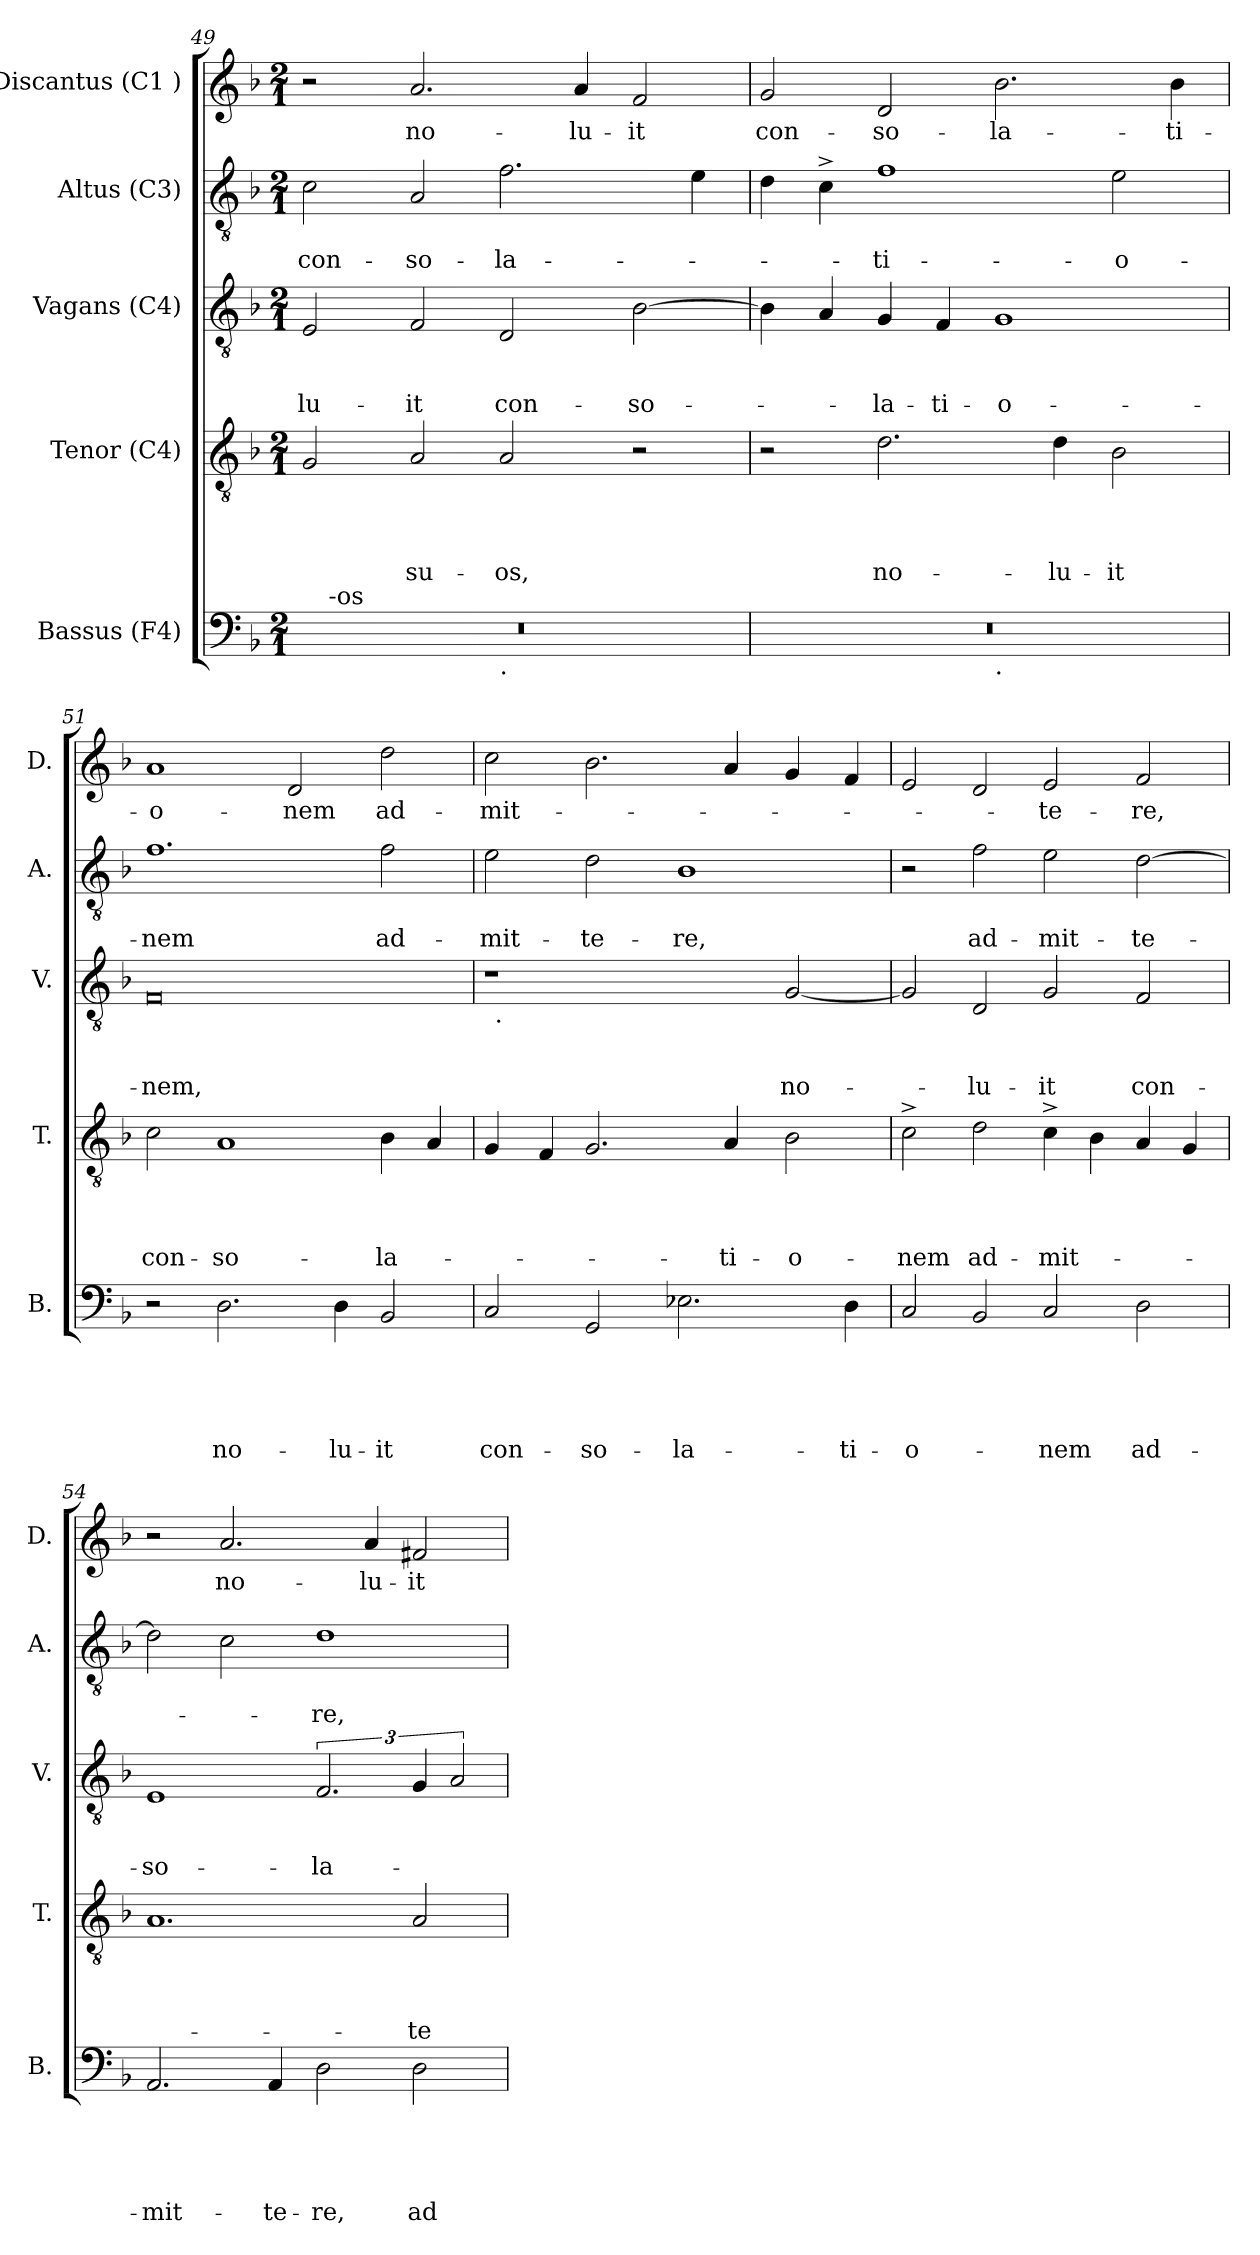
**kern	**text	**text	**text	**text	**text	**kern	**text	**text	**text	**text	**kern	**text	**text	**text	**kern	**text	**text	**kern	**text
*part5	*part5	*part5	*part5	*part5	*part5	*part4	*part4	*part4	*part4	*part4	*part3	*part3	*part3	*part3	*part2	*part2	*part2	*part1	*part1
*staff5	*staff5	*staff5	*staff5	*staff5	*staff5	*staff4	*staff4	*staff4	*staff4	*staff4	*staff3	*staff3	*staff3	*staff3	*staff2	*staff2	*staff2	*staff1	*staff1
*I"Bassus (F4)	*	*	*	*	*	*I"Tenor (C4)	*	*	*	*	*I"Vagans (C4)	*	*	*	*I"Altus (C3)	*	*	*I"Discantus (C1 )	*
*I'B.	*	*	*	*	*	*I'T.	*	*	*	*	*I'V.	*	*	*	*I'A.	*	*	*I'D.	*
!!LO:PB:g=z
*clefF4	*	*	*	*	*	*clefGv2	*	*	*	*	*clefGv2	*	*	*	*clefGv2	*	*	*clefG2	*
*k[b-]	*	*	*	*	*	*k[b-]	*	*	*	*	*k[b-]	*	*	*	*k[b-]	*	*	*k[b-]	*
*F:	*	*	*	*	*	*F:	*	*	*	*	*F:	*	*	*	*F:	*	*	*F:	*
*M2/1	*	*	*	*	*	*M2/1	*	*	*	*	*M2/1	*	*	*	*M2/1	*	*	*M2/1	*
=49	=49	=49	=49	=49	=49	=49	=49	=49	=49	=49	=49	=49	=49	=49	=49	=49	=49	=49	=49
!	!	!	!	!	!	!	!	!	!	!	!	!	!	!LO:LY:b	!	!	!LO:LY:b	!	!
*^	*	*	*	*	*	*	*	*	*	*	*	*	*	*	*	*	*	*	*
*	*^	*	*	*	*	*	*	*	*	*	*	*	*	*	*	*	*	*	*	*
0r	16ryy	1ryy	.	.	.	.	.	2G/	.	.	.	.	2E/	.	.	-lu-	2c\	.	con-	2r	.
!	!LO:TX:a:t=-os	!	!	!	!	!	!	!	!	!	!	!	!	!	!	!	!	!	!	!	!
.	1ryy	.	.	.	.	.	.	.	.	.	.	.	.	.	.	.	.	.	.	.	.
!	!	!	!	!	!	!	!	!	!	!	!	!LO:LY:b	!	!	!	!LO:LY:b	!	!	!LO:LY:b	!	!LO:LY:b
.	.	.	.	.	.	.	.	2A/	.	.	.	-su-	2F/	.	.	-it	2A/	.	-so-	2.a/	no-
!	!	!LO:TX:b:t=.	!	!	!	!	!	!	!	!	!	!	!	!	!	!	!	!	!	!	!
!	!	!	!	!	!	!	!	!	!	!	!	!LO:LY:b	!	!	!	!LO:LY:b	!	!	!LO:LY:b	!	!
.	.	1ryy	.	.	.	.	.	2A/	.	.	.	-os,	2D/	.	.	con-	2.f\	.	-la-	.	.
.	2...ryy	.	.	.	.	.	.	.	.	.	.	.	.	.	.	.	.	.	.	.	.
!	!	!	!	!	!	!	!	!	!	!	!	!	!	!	!	!	!	!	!	!	!LO:LY:b
.	.	.	.	.	.	.	.	.	.	.	.	.	.	.	.	.	.	.	.	4a/	-lu-
!	!	!	!	!	!	!	!	!	!	!	!	!	!	!	!	!LO:LY:b	!	!	!	!	!LO:LY:b
.	.	.	.	.	.	.	.	2r	.	.	.	.	[>2B-\	.	.	-so-	.	.	.	2f/	-it
.	.	.	.	.	.	.	.	.	.	.	.	.	.	.	.	.	4e\	.	.	.	.
=50	=50	=50	=50	=50	=50	=50	=50	=50	=50	=50	=50	=50	=50	=50	=50	=50	=50	=50	=50	=50	=50
!	!	!	!	!	!	!	!	!	!	!	!	!	!	!	!	!	!	!	!	!	!LO:LY:b
*	*v	*v	*	*	*	*	*	*	*	*	*	*	*	*	*	*	*	*	*	*	*
0r	1ryy	.	.	.	.	.	2r	.	.	.	.	4B-\]	.	.	.	4d\	.	.	2g/	con-
.	.	.	.	.	.	.	.	.	.	.	.	4A/	.	.	.	4c^>\	.	.	.	.
!	!	!	!	!	!	!	!	!	!	!	!LO:LY:b	!	!	!	!LO:LY:b	!	!	!LO:LY:b	!	!LO:LY:b
.	.	.	.	.	.	.	2.d\	.	.	.	no-	4G/	.	.	-la-	1f	.	-ti-	2d/	-so-
!	!	!	!	!	!	!	!	!	!	!	!	!	!	!	!LO:LY:b	!	!	!	!	!
.	.	.	.	.	.	.	.	.	.	.	.	4F/	.	.	-ti-	.	.	.	.	.
!	!LO:TX:b:t=.	!	!	!	!	!	!	!	!	!	!	!	!	!	!	!	!	!	!	!
!	!	!	!	!	!	!	!	!	!	!	!	!	!	!	!LO:LY:b:rj	!	!	!	!	!LO:LY:b
.	1ryy	.	.	.	.	.	.	.	.	.	.	1G	.	.	-o-	.	.	.	2.b-\	-la-
!	!	!	!	!	!	!	!	!	!	!	!LO:LY:b	!	!	!	!	!	!	!	!	!
.	.	.	.	.	.	.	4d\	.	.	.	-lu-	.	.	.	.	.	.	.	.	.
!	!	!	!	!	!	!	!	!	!	!	!LO:LY:b	!	!	!	!	!	!	!LO:LY:b	!	!
.	.	.	.	.	.	.	2B-\	.	.	.	-it	.	.	.	.	2e\	.	-o-	.	.
!	!	!	!	!	!	!	!	!	!	!	!	!	!	!	!	!	!	!	!	!LO:LY:b
.	.	.	.	.	.	.	.	.	.	.	.	.	.	.	.	.	.	.	4b-\	-ti-
=51	=51	=51	=51	=51	=51	=51	=51	=51	=51	=51	=51	=51	=51	=51	=51	=51	=51	=51	=51	=51
!	!	!	!	!	!	!	!	!	!	!	!LO:LY:b	!	!	!	!LO:LY:b	!	!	!LO:LY:b	!	!LO:LY:b:rj
*v	*v	*	*	*	*	*	*	*	*	*	*	*	*	*	*	*	*	*	*	*
2r	.	.	.	.	.	2c\	.	.	.	con-	0F	.	.	-nem,	1.f	.	-nem	1a	-o-
!	!	!	!	!	!LO:LY:b	!	!	!	!	!LO:LY:b	!	!	!	!	!	!	!	!	!
2.D\	.	.	.	.	no-	1A	.	.	.	-so-	.	.	.	.	.	.	.	.	.
!	!	!	!	!	!	!	!	!	!	!	!	!	!	!	!	!	!	!	!LO:LY:b
.	.	.	.	.	.	.	.	.	.	.	.	.	.	.	.	.	.	2d/	-nem
!	!	!	!	!	!LO:LY:b	!	!	!	!	!	!	!	!	!	!	!	!	!	!
4D\	.	.	.	.	-lu-	.	.	.	.	.	.	.	.	.	.	.	.	.	.
!	!	!	!	!	!LO:LY:b	!	!	!	!	!LO:LY:b	!	!	!	!	!	!	!LO:LY:b	!	!LO:LY:b
2BB-/	.	.	.	.	-it	4B-\	.	.	.	-la-	.	.	.	.	2f\	.	ad-	2dd\	ad-
.	.	.	.	.	.	4A/	.	.	.	.	.	.	.	.	.	.	.	.	.
=52	=52	=52	=52	=52	=52	=52	=52	=52	=52	=52	=52	=52	=52	=52	=52	=52	=52	=52	=52
!	!	!	!	!	!LO:LY:b	!	!	!	!	!	!	!	!	!	!	!	!LO:LY:b	!	!LO:LY:b
*	*	*	*	*	*	*	*	*	*	*	*^	*	*	*	*	*	*	*	*
2C/	.	.	.	.	con-	4G/	.	.	.	.	1r	48ryy	.	.	.	2e\	.	-mit-	2cc\	-mit-
!	!	!	!	!	!	!	!	!	!	!	!	!LO:TX:b:t=.	!	!	!	!	!	!	!	!
.	.	.	.	.	.	.	.	.	.	.	.	3%2ryy	.	.	.	.	.	.	.	.
.	.	.	.	.	.	4F/	.	.	.	.	.	.	.	.	.	.	.	.	.	.
!	!	!	!	!	!LO:LY:b	!	!	!	!	!	!	!	!	!	!	!	!	!LO:LY:b	!	!
2GG/	.	.	.	.	-so-	2.G/	.	.	.	.	.	.	.	.	.	2d\	.	-te-	2.b-\	.
.	.	.	.	.	.	.	.	.	.	.	.	3%2ryy	.	.	.	.	.	.	.	.
!	!	!	!	!	!LO:LY:b	!	!	!	!	!	!	!	!	!	!	!	!	!LO:LY:b	!	!
2.E-\	.	.	.	.	-la-	.	.	.	.	.	2ryy	.	.	.	.	1B-	.	-re,	.	.
!	!	!	!	!	!	!	!	!	!	!LO:LY:b	!	!	!	!	!	!	!	!	!	!
.	.	.	.	.	.	4A/	.	.	.	-ti-	.	.	.	.	.	.	.	.	4a/	.
.	.	.	.	.	.	.	.	.	.	.	.	3ryy	.	.	.	.	.	.	.	.
!	!	!	!	!	!	!	!	!	!	!LO:LY:b	!	!	!	!	!LO:LY:b	!	!	!	!	!
.	.	.	.	.	.	2B-\	.	.	.	-o-	[<2G/	.	.	.	no-	.	.	.	4g/	.
.	.	.	.	.	.	.	.	.	.	.	.	6...ryy	.	.	.	.	.	.	.	.
!	!	!	!	!	!LO:LY:b	!	!	!	!	!	!	!	!	!	!	!	!	!	!	!
4D\	.	.	.	.	-ti-	.	.	.	.	.	.	.	.	.	.	.	.	.	4f</	.
!!LO:LB:g=z
=53	=53	=53	=53	=53	=53	=53	=53	=53	=53	=53	=53	=53	=53	=53	=53	=53	=53	=53	=53	=53
!	!	!	!	!	!LO:LY:b	!	!	!	!	!LO:LY:b	!	!	!	!	!	!	!	!	!	!
*	*	*	*	*	*	*	*	*	*	*	*v	*v	*	*	*	*	*	*	*	*
2C/	.	.	.	.	-o-	2c^>\	.	.	.	-nem	2G/]	.	.	.	2r	.	.	2e/	.
!	!	!	!	!	!	!	!	!	!	!LO:LY:b	!	!	!	!LO:LY:b	!	!	!LO:LY:b	!	!
2BB-/	.	.	.	.	.	2d\	.	.	.	ad-	2D/	.	.	-lu-	2f\	.	ad-	2d/	.
!	!	!	!	!	!LO:LY:b	!	!	!	!	!LO:LY:b	!	!	!	!LO:LY:b	!	!	!LO:LY:b	!	!LO:LY:b
2C/	.	.	.	.	-nem	4c^>\	.	.	.	-mit-	2G/	.	.	-it	2e\	.	-mit-	2e/	-te-
.	.	.	.	.	.	4B-\	.	.	.	.	.	.	.	.	.	.	.	.	.
!	!	!	!	!	!LO:LY:b	!	!	!	!	!	!	!	!	!LO:LY:b	!	!	!LO:LY:b	!	!LO:LY:b
2D\	.	.	.	.	ad-	4A/	.	.	.	.	2F/	.	.	con-	[>2d\	.	-te-	2f/	-re,
.	.	.	.	.	.	4G/	.	.	.	.	.	.	.	.	.	.	.	.	.
=54	=54	=54	=54	=54	=54	=54	=54	=54	=54	=54	=54	=54	=54	=54	=54	=54	=54	=54	=54
!	!	!	!	!	!LO:LY:b	!	!	!	!	!	!	!	!	!LO:LY:b	!	!	!	!	!
2.AA/	.	.	.	.	-mit-	1.A	.	.	.	.	1E	.	.	-so-	2d\]	.	.	2r	.
!	!	!	!	!	!	!	!	!	!	!	!	!	!	!	!	!	!	!	!LO:LY:b
.	.	.	.	.	.	.	.	.	.	.	.	.	.	.	2c\	.	.	2.a/	no-
!	!	!	!	!	!LO:LY:b	!	!	!	!	!	!	!	!	!	!	!	!	!	!
4AA/	.	.	.	.	-te-	.	.	.	.	.	.	.	.	.	.	.	.	.	.
!	!	!	!	!	!LO:LY:b	!	!	!	!	!	!	!	!	!LO:LY:b	!	!	!LO:LY:b	!	!
2D\	.	.	.	.	-re,	.	.	.	.	.	3.F/	.	.	-la-	1d	.	-re,	.	.
!	!	!	!	!	!	!	!	!	!	!	!	!	!	!	!	!	!	!	!LO:LY:b
.	.	.	.	.	.	.	.	.	.	.	.	.	.	.	.	.	.	4a/	-lu-
!	!	!	!	!	!LO:LY:b	!	!	!	!	!LO:LY:b	!	!	!	!	!	!	!	!	!LO:LY:b
2D\	.	.	.	.	ad-	2A/	.	.	.	-te-	6G/	.	.	.	.	.	.	2f#X/	-it
.	.	.	.	.	.	.	.	.	.	.	3A/	.	.	.	.	.	.	.	.
=	=	=	=	=	=	=	=	=	=	=	=	=	=	=	=	=	=	=	=
*-	*-	*-	*-	*-	*-	*-	*-	*-	*-	*-	*-	*-	*-	*-	*-	*-	*-	*-	*-
